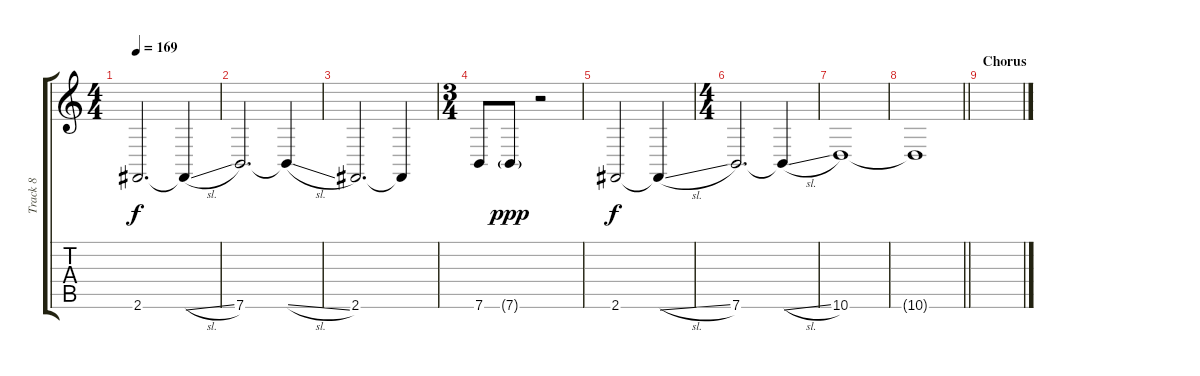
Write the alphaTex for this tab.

\track ("Track 8" "Track 8") {instrument pad4choir}
\staff {score tabs}
\tuning (E4 B3 G3 D3 A2 E2) {hide}
\ts (4 4)
\tempo 169
\clef g2
\ks c
2.6.2{d dy f} 2.6{sl t}.4 |
7.6.2{d} 7.6{sl t}.4 |
2.6.2{d} 2.6{t}.4 |
\ts (3 4)
7.6.8 7.6{g}.8{dy ppp} r.2 |
2.6.2{dy f} 2.6{sl t}.4 |
\ts (4 4)
7.6.2{d} 7.6{sl t}.4 |
10.6.1 |
\barLineRight lightlight
10.6{t}.1 |
\section ("" "Chorus")
